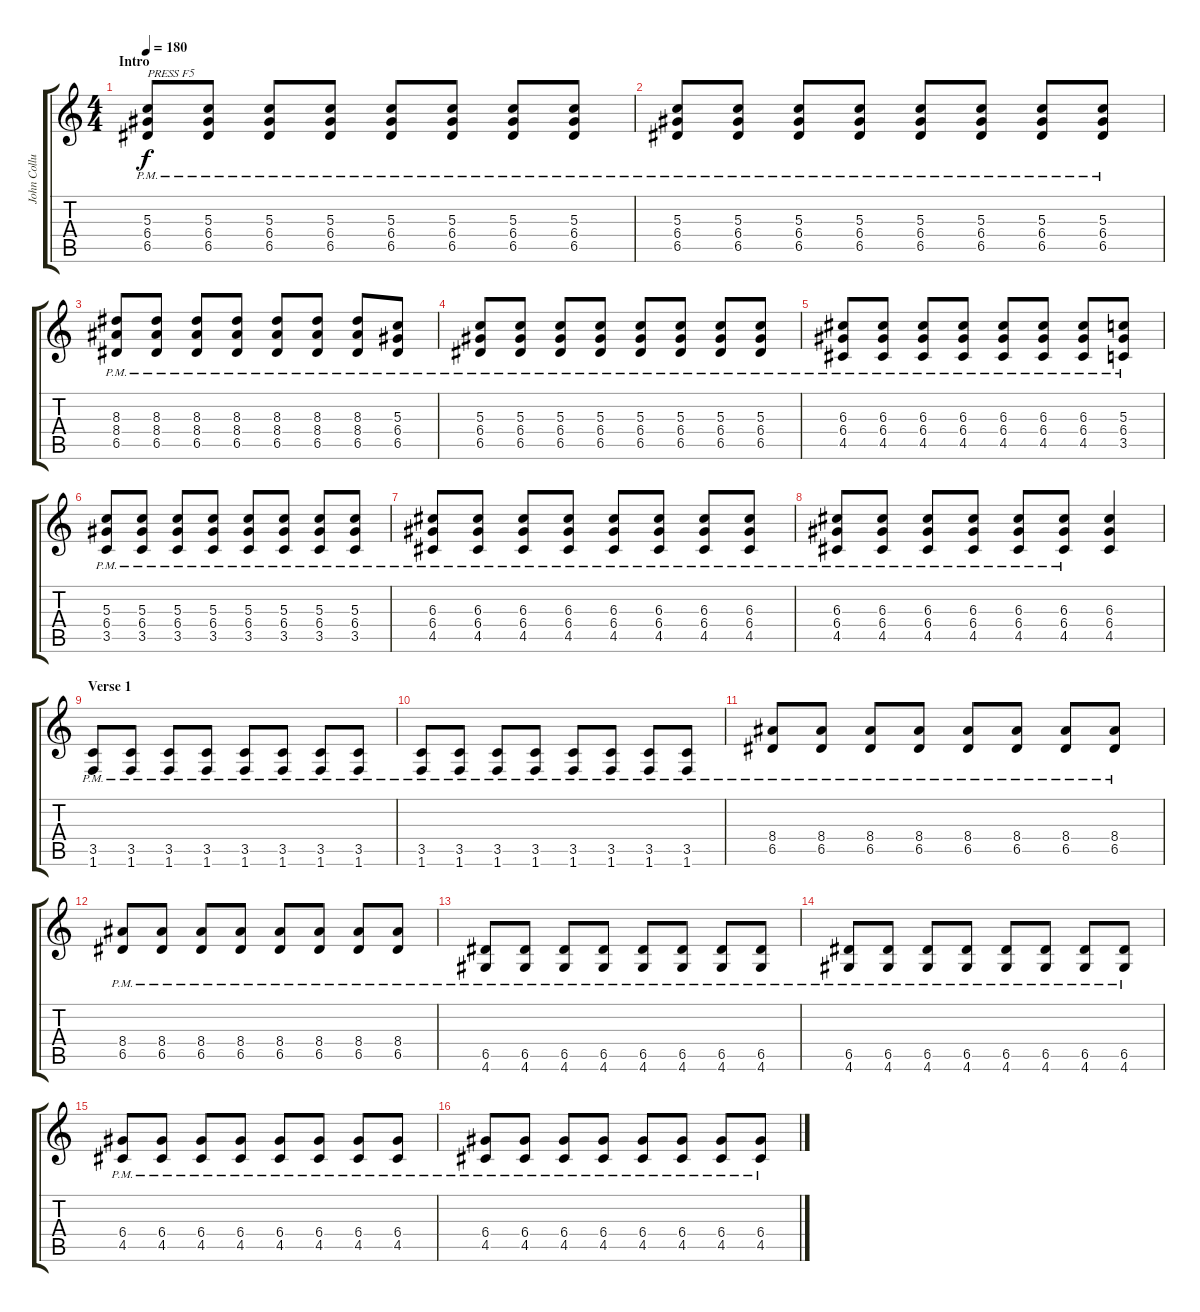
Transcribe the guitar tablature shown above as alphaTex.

\track ("John Collura (Lead gtr)" "John Collu") {instrument distortionguitar}
\staff {score tabs}
\tuning (E4 B3 G3 D3 A2 E2) {hide}
\ts (4 4)
\section ("" "Intro")
\tempo 180
\clef g2
\ks c
(5.3{pm} 6.4{pm} 6.5{pm}).8{txt "PRESS F5" dy f instrument distortionguitar} (5.3{pm} 6.4{pm} 6.5{pm}).8 (5.3{pm} 6.4{pm} 6.5{pm}).8 (5.3{pm} 6.4{pm} 6.5{pm}).8 (5.3{pm} 6.4{pm} 6.5{pm}).8 (5.3{pm} 6.4{pm} 6.5{pm}).8 (5.3{pm} 6.4{pm} 6.5{pm}).8 (5.3{pm} 6.4{pm} 6.5{pm}).8 |
(5.3{pm} 6.4{pm} 6.5{pm}).8 (5.3{pm} 6.4{pm} 6.5{pm}).8 (5.3{pm} 6.4{pm} 6.5{pm}).8 (5.3{pm} 6.4{pm} 6.5{pm}).8 (5.3{pm} 6.4{pm} 6.5{pm}).8 (5.3{pm} 6.4{pm} 6.5{pm}).8 (5.3{pm} 6.4{pm} 6.5{pm}).8 (5.3{pm} 6.4{pm} 6.5{pm}).8 |
(8.3{pm} 8.4{pm} 6.5{pm}).8 (8.3{pm} 8.4{pm} 6.5{pm}).8 (8.3{pm} 8.4{pm} 6.5{pm}).8 (8.3{pm} 8.4{pm} 6.5{pm}).8 (8.3{pm} 8.4{pm} 6.5{pm}).8 (8.3{pm} 8.4{pm} 6.5{pm}).8 (8.3{pm} 8.4{pm} 6.5{pm}).8 (5.3{pm} 6.4{pm} 6.5{pm}).8 |
(5.3{pm} 6.4{pm} 6.5{pm}).8 (5.3{pm} 6.4{pm} 6.5{pm}).8 (5.3{pm} 6.4{pm} 6.5{pm}).8 (5.3{pm} 6.4{pm} 6.5{pm}).8 (5.3{pm} 6.4{pm} 6.5{pm}).8 (5.3{pm} 6.4{pm} 6.5{pm}).8 (5.3{pm} 6.4{pm} 6.5{pm}).8 (5.3{pm} 6.4{pm} 6.5{pm}).8 |
(6.3{pm} 6.4{pm} 4.5{pm}).8 (6.3{pm} 6.4{pm} 4.5{pm}).8 (6.3{pm} 6.4{pm} 4.5{pm}).8 (6.3{pm} 6.4{pm} 4.5{pm}).8 (6.3{pm} 6.4{pm} 4.5{pm}).8 (6.3{pm} 6.4{pm} 4.5{pm}).8 (6.3{pm} 6.4{pm} 4.5{pm}).8 (5.3{pm} 6.4{pm} 3.5{pm}).8 |
(5.3{pm} 6.4{pm} 3.5{pm}).8 (5.3{pm} 6.4{pm} 3.5{pm}).8 (5.3{pm} 6.4{pm} 3.5{pm}).8 (5.3{pm} 6.4{pm} 3.5{pm}).8 (5.3{pm} 6.4{pm} 3.5{pm}).8 (5.3{pm} 6.4{pm} 3.5{pm}).8 (5.3{pm} 6.4{pm} 3.5{pm}).8 (5.3{pm} 6.4{pm} 3.5{pm}).8 |
(6.3{pm} 6.4{pm} 4.5{pm}).8 (6.3{pm} 6.4{pm} 4.5{pm}).8 (6.3{pm} 6.4{pm} 4.5{pm}).8 (6.3{pm} 6.4{pm} 4.5{pm}).8 (6.3{pm} 6.4{pm} 4.5{pm}).8 (6.3{pm} 6.4{pm} 4.5{pm}).8 (6.3{pm} 6.4{pm} 4.5{pm}).8 (6.3{pm} 6.4{pm} 4.5{pm}).8 |
(6.3{pm} 6.4{pm} 4.5{pm}).8 (6.3{pm} 6.4{pm} 4.5{pm}).8 (6.3{pm} 6.4{pm} 4.5{pm}).8 (6.3{pm} 6.4{pm} 4.5{pm}).8 (6.3{pm} 6.4{pm} 4.5{pm}).8 (6.3{pm} 6.4{pm} 4.5{pm}).8 (6.3 6.4 4.5).4 |
\section ("" "Verse 1")
(3.5{pm} 1.6{pm}).8 (3.5{pm} 1.6{pm}).8 (3.5{pm} 1.6{pm}).8 (3.5{pm} 1.6{pm}).8 (3.5{pm} 1.6{pm}).8 (3.5{pm} 1.6{pm}).8 (3.5{pm} 1.6{pm}).8 (3.5{pm} 1.6{pm}).8 |
(3.5{pm} 1.6{pm}).8 (3.5{pm} 1.6{pm}).8 (3.5{pm} 1.6{pm}).8 (3.5{pm} 1.6{pm}).8 (3.5{pm} 1.6{pm}).8 (3.5{pm} 1.6{pm}).8 (3.5{pm} 1.6{pm}).8 (3.5{pm} 1.6{pm}).8 |
(8.4{pm} 6.5{pm}).8 (8.4{pm} 6.5{pm}).8 (8.4{pm} 6.5{pm}).8 (8.4{pm} 6.5{pm}).8 (8.4{pm} 6.5{pm}).8 (8.4{pm} 6.5{pm}).8 (8.4{pm} 6.5{pm}).8 (8.4{pm} 6.5{pm}).8 |
(8.4{pm} 6.5{pm}).8 (8.4{pm} 6.5{pm}).8 (8.4{pm} 6.5{pm}).8 (8.4{pm} 6.5{pm}).8 (8.4{pm} 6.5{pm}).8 (8.4{pm} 6.5{pm}).8 (8.4{pm} 6.5{pm}).8 (8.4{pm} 6.5{pm}).8 |
(6.5{pm} 4.6{pm}).8 (6.5{pm} 4.6{pm}).8 (6.5{pm} 4.6{pm}).8 (6.5{pm} 4.6{pm}).8 (6.5{pm} 4.6{pm}).8 (6.5{pm} 4.6{pm}).8 (6.5{pm} 4.6{pm}).8 (6.5{pm} 4.6{pm}).8 |
(6.5{pm} 4.6{pm}).8 (6.5{pm} 4.6{pm}).8 (6.5{pm} 4.6{pm}).8 (6.5{pm} 4.6{pm}).8 (6.5{pm} 4.6{pm}).8 (6.5{pm} 4.6{pm}).8 (6.5{pm} 4.6{pm}).8 (6.5{pm} 4.6{pm}).8 |
(6.4{pm} 4.5{pm}).8 (6.4{pm} 4.5{pm}).8 (6.4{pm} 4.5{pm}).8 (6.4{pm} 4.5{pm}).8 (6.4{pm} 4.5{pm}).8 (6.4{pm} 4.5{pm}).8 (6.4{pm} 4.5{pm}).8 (6.4{pm} 4.5{pm}).8 |
(6.4{pm} 4.5{pm}).8 (6.4{pm} 4.5{pm}).8 (6.4{pm} 4.5{pm}).8 (6.4{pm} 4.5{pm}).8 (6.4{pm} 4.5{pm}).8 (6.4{pm} 4.5{pm}).8 (6.4{pm} 4.5{pm}).8 (6.4{pm} 4.5{pm}).8
